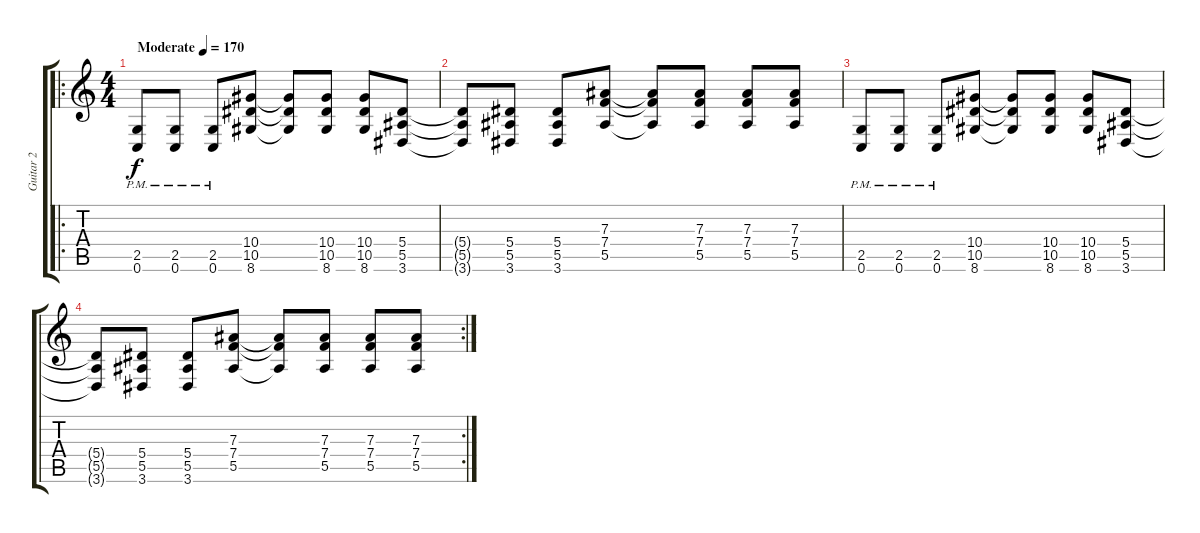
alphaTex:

\track ("Guitar 2" "Guitar 2") {instrument distortionguitar}
\staff {score tabs}
\tuning (C4 G3 Eb3 Bb2 F2 C2) {hide}
\ro
\ts (4 4)
\tempo (170 "Moderate")
\clef g2
\ks c
(2.5{pm} 0.6{pm}).8{dy f instrument distortionguitar} (2.5{pm} 0.6{pm}).8 (2.5{pm} 0.6{pm}).8 (10.4 10.5 8.6).8 (10.4{t} 10.5{t} 8.6{t}).8 (10.4 10.5 8.6).8 (10.4 10.5 8.6).8 (5.4 5.5 3.6).8 |
(5.4{t} 5.5{t} 3.6{t}).8 (5.4 5.5 3.6).8 (5.4 5.5 3.6).8 (7.3 7.4 5.5).8 (7.3{t} 7.4{t} 5.5{t}).8 (7.3 7.4 5.5).8 (7.3 7.4 5.5).8 (7.3 7.4 5.5).8 |
(2.5{pm} 0.6{pm}).8 (2.5{pm} 0.6{pm}).8 (2.5{pm} 0.6{pm}).8 (10.4 10.5 8.6).8 (10.4{t} 10.5{t} 8.6{t}).8 (10.4 10.5 8.6).8 (10.4 10.5 8.6).8 (5.4 5.5 3.6).8 |
\rc 2
(5.4{t} 5.5{t} 3.6{t}).8 (5.4 5.5 3.6).8 (5.4 5.5 3.6).8 (7.3 7.4 5.5).8 (7.3{t} 7.4{t} 5.5{t}).8 (7.3 7.4 5.5).8 (7.3 7.4 5.5).8 (7.3 7.4 5.5).8
